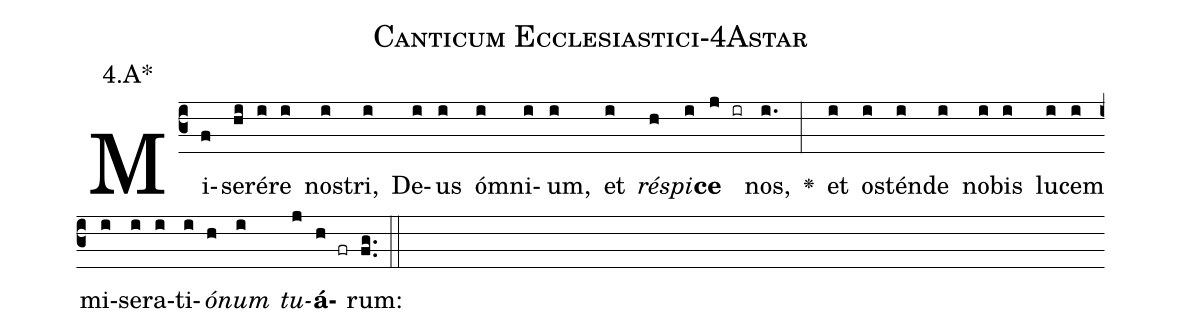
name: Canticum Ecclesiastici-4Astar;
annotation: 4.A*;
%%
(c3)Mi(f)se(hi)ré(i)re(i) no(i)stri,(i) De(i)us(i) óm(i)ni(i)um,(i) et(i) <i>ré</i>(h)<i>spi</i>(i)<b>ce</b>(j ir) nos,(i.) <v>\greheightstar</v>(:) et(i) o(i)stén(i)de(i) no(i)bis(i) lu(i)cem(i) mi(i)se(i)ra(i)ti(i)<i>ó</i>(h)<i>num</i>(i) <i>tu</i>(j)<b>á</b>(h fr)rum:(fg..) (::)


%E(i) u(h) o(i) u(j) a(h) e.(fg..) (::)
